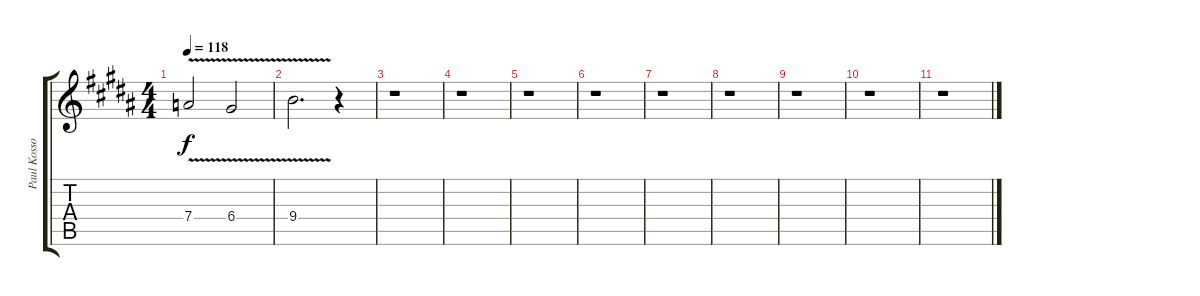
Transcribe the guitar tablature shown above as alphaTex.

\track ("Paul Kossoff - Guitar 3" "Paul Kosso") {instrument distortionguitar}
\staff {score tabs}
\tuning (E4 B3 G3 D3 A2 E2) {hide}
\ts (4 4)
\tempo 118
\clef g2
\ks g#minor
7.4{v}.2{dy f} 6.4{v}.2 |
9.4{v}.2{d} r.4 |
r.1 |
r.1 |
r.1 |
r.1 |
r.1 |
r.1 |
r.1 |
r.1 |
r.1
